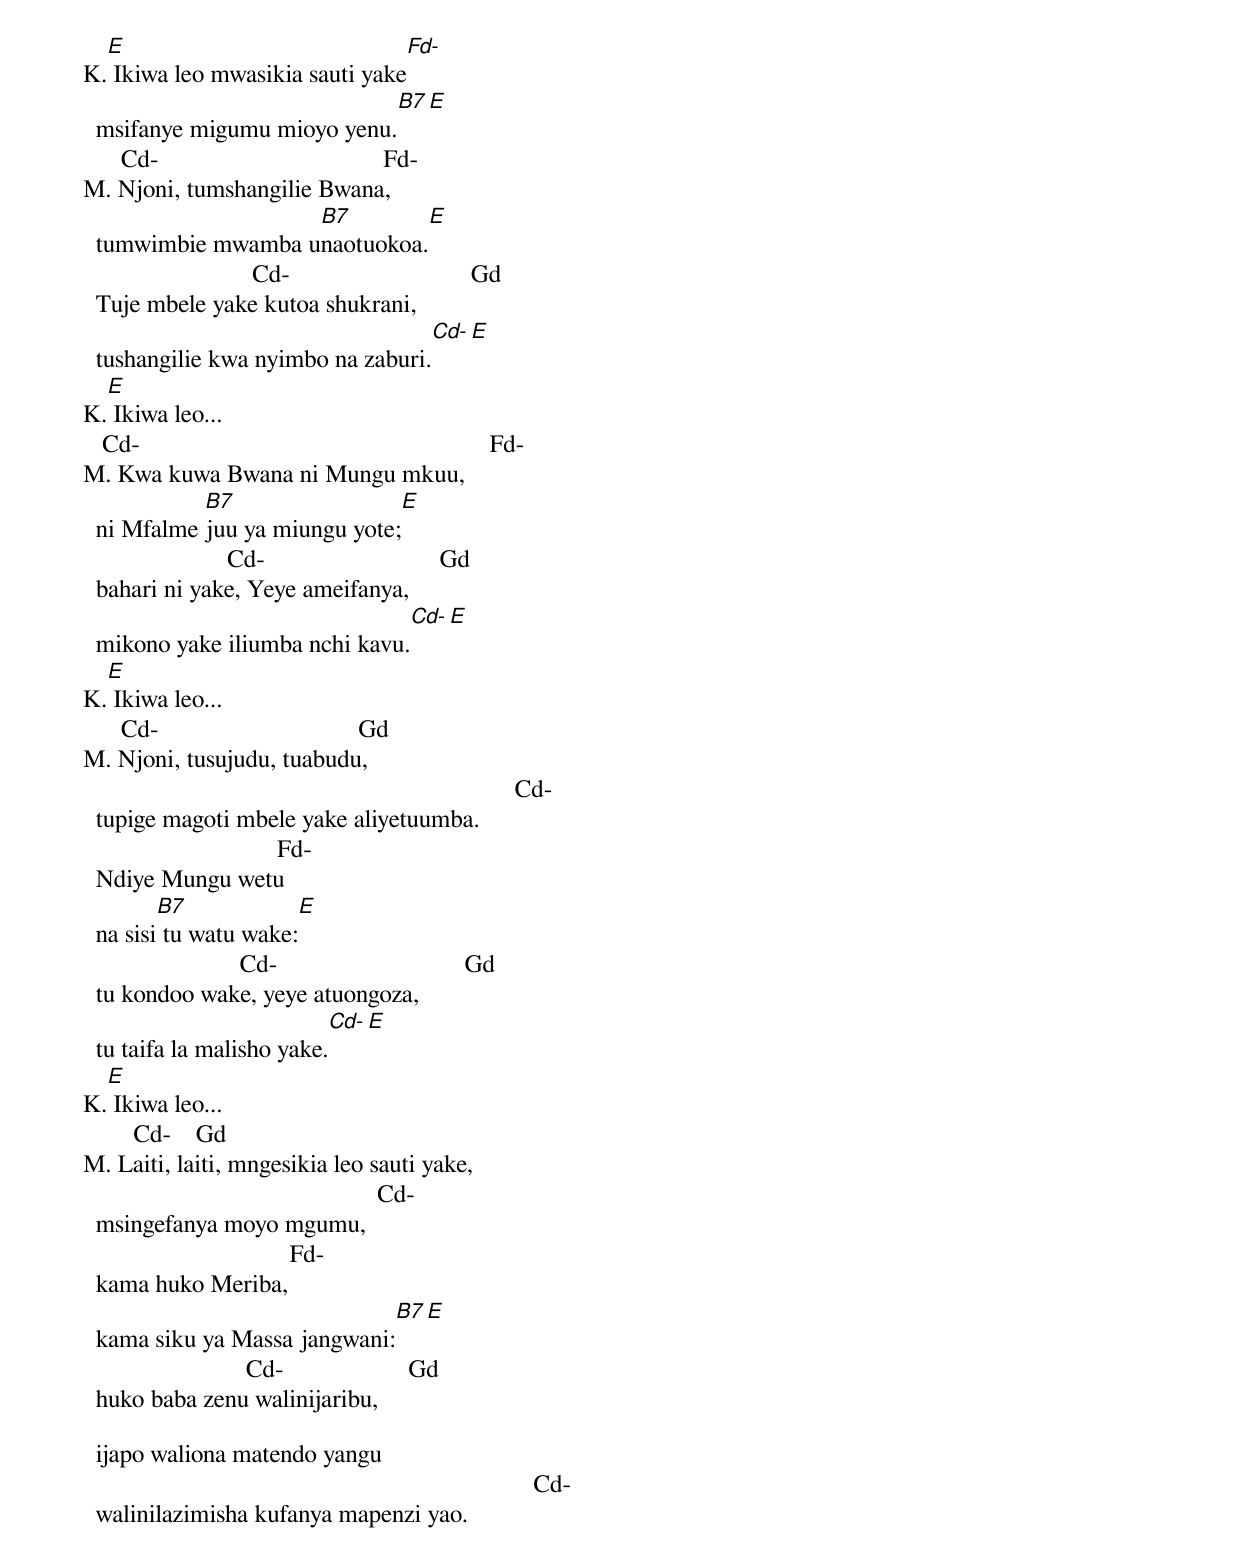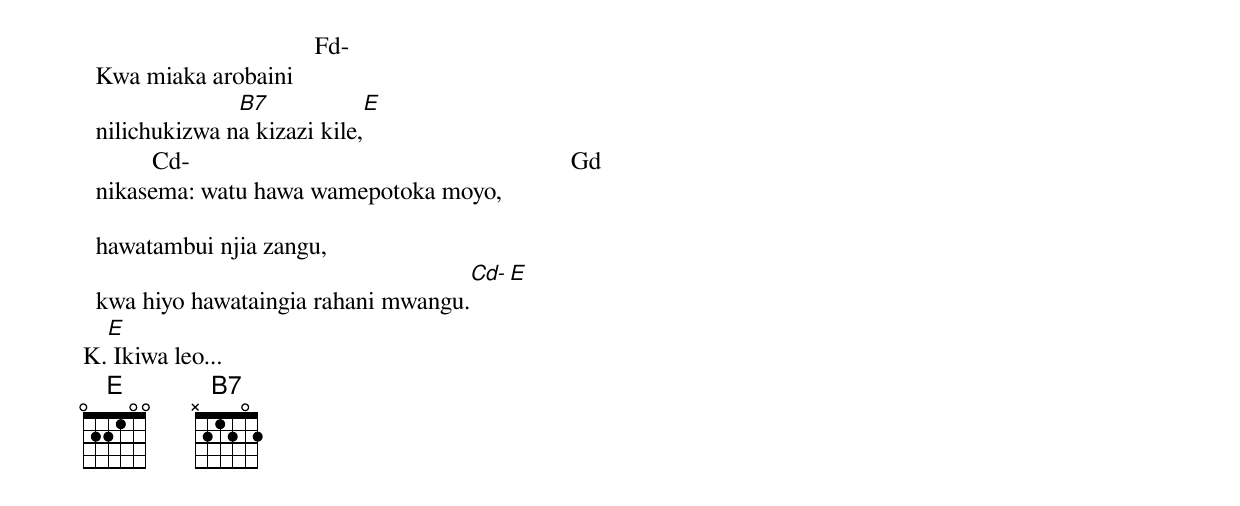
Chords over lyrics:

  E                                                  Fd-
K. Ikiwa leo mwasikia sauti yake
                             B7                      E
  msifanye migumu mioyo yenu.
      Cd-                                    Fd-
M. Njoni, tumshangilie Bwana,
                    B7                                          E
  tumwimbie mwamba unaotuokoa.
                           Cd-                             Gd
  Tuje mbele yake kutoa shukrani,
                                                               Cd-   E
  tushangilie kwa nyimbo na zaburi.
  E
K. Ikiwa leo...
   Cd-                                                        Fd-
M. Kwa kuwa Bwana ni Mungu mkuu,
            B7                                        E
  ni Mfalme juu ya miungu yote;
                       Cd-                            Gd
  bahari ni yake, Yeye ameifanya,
                                                         Cd-    E
  mikono yake iliumba nchi kavu.
  E
K. Ikiwa leo...
      Cd-                                Gd
M. Njoni, tusujudu, tuabudu,
                                                                     Cd-
  tupige magoti mbele yake aliyetuumba.
                               Fd-
  Ndiye Mungu wetu
         B7                      E
  na sisi tu watu wake:
                         Cd-                              Gd
  tu kondoo wake, yeye atuongoza,
                                          Cd-    E
  tu taifa la malisho yake.
  E
K. Ikiwa leo...
        Cd-    Gd
M. Laiti, laiti, mngesikia leo sauti yake,
                                               Cd-
  msingefanya moyo mgumu,
                                 Fd-
  kama huko Meriba,
                                B7                  E
  kama siku ya Massa jangwani:
                          Cd-                    Gd
  huko baba zenu walinijaribu,

  ijapo waliona matendo yangu
                                                                        Cd-
  walinilazimisha kufanya mapenzi yao.
                                     Fd-
  Kwa miaka arobaini
                B7                           E
  nilichukizwa na kizazi kile,
           Cd-                                                             Gd
  nikasema: watu hawa wamepotoka moyo,

  hawatambui njia zangu,
                                                                   Cd-        E
  kwa hiyo hawataingia rahani mwangu.
  E
K. Ikiwa leo...
